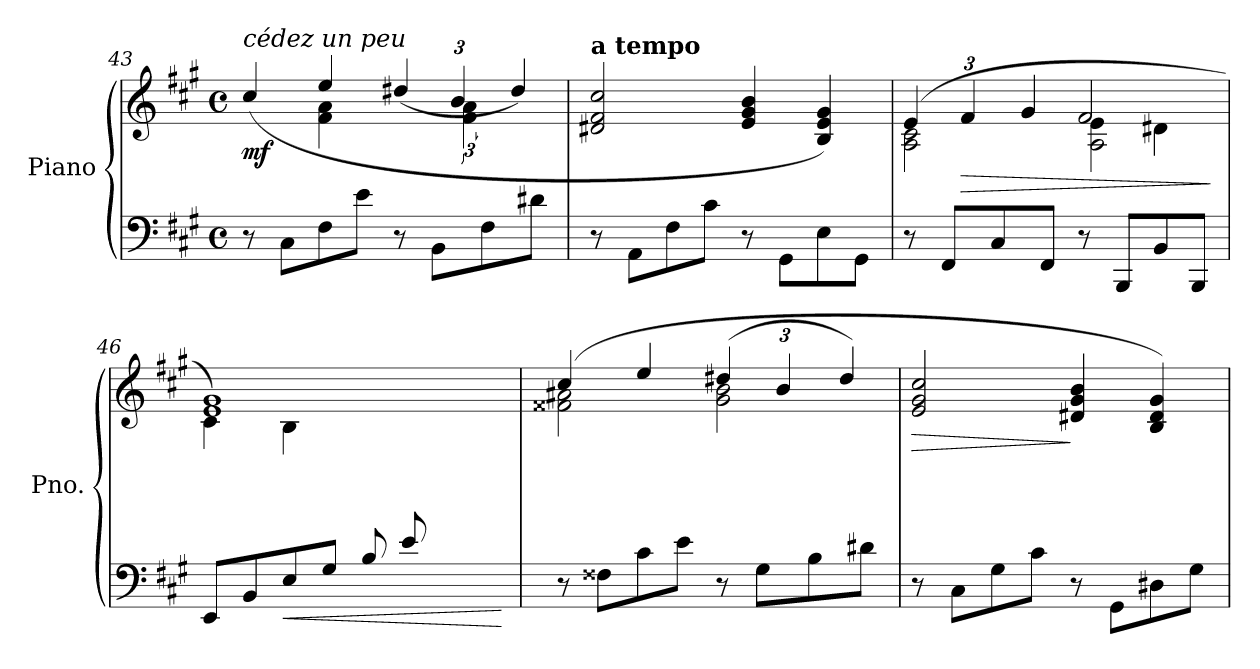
**kern	**kern	**dynam
*part1	*part1	*part1
*staff2	*staff1	*staff1/2
*I"Piano	*	*
*I'Pno.	*	*
*clefF4	*clefG2	*
*k[f#c#g#]	*k[f#c#g#]	*
*M4/4	*M4/4	*
*met(c)	*met(c)	*
=43	=43	=43
*	*^	*
!	!LO:TX:a:i:t=cédez un peu	!	!
!	!	!	!LO:DY:b
8r	(4cc#/	4ryy	mf
8C#\L	.	.	.
8F#\	4ee/	4f#\ 4a\	.
8e\J	.	.	.
*	*Xbrackettup	*brackettup	*
8r	(6dd#X/	6ryy	.
8BB\L	.	.	.
.	6b/	6f#\ 6a\	.
8F#\	.	.	.
.	6dd#/)	6ryy	.
8d#X\J	.	.	.
*	*v	*v	*
!!LO:LB:g=z
=44	=44	=44
!	!LO:TX:a:B:t=a tempo	!
8r	2d#X/ 2f#/ 2cc#/	.
8AA\L	.	.
8F#\	.	.
8c#\J	.	.
8r	4e/ 4g#/ 4b/	.
8GG#\L	.	.
8E\	4B/ 4e/ 4g#/)	.
8GG#\J	.	.
=45	=45	=45
*	*Xbrackettup	*
*	*^	*
8r	(6e/	2A\ 2c#\	.
8FF#/L	.	.	.
!	!	!	!LO:HP:b
.	6f#/	.	>
8C#/	.	.	.
.	6g#/	.	.
8FF#/J	.	.	.
!	!	!LO:N:n=1:head=open	!
8r	2f#/	4A\ 4e\	.
8BBB/L	.	.	.
8BB/	.	4d#X\	.
8BBB/J	.	.	.
*	*v	*v	*
.	.	]
=46	=46	=46
*	*^	*
*	*	*^	*
(8EE/L	1e 1g#)	4c#\	2.ryy	.
8BB/	.	.	.	.
!	!	!	!	!LO:HP:b=2
8E/	.	4B\	.	<
8G#/J	.	.	.	.
8B/L	.	2ryy	.	.
8e/	.	.	.	.
4ryy	.	.	8g#\	.
.	.	.	8b\J)	.
*	*v	*v	*v	*
.	.	[
=47	=47	=47
*	*^	*
8r	(4cc#/	2f##X\ 2a#X\	.
8F##X\L	.	.	.
8c#\	4ee/	.	.
8e\J	.	.	.
8r	(6dd#X/	2g#\ 2b\	.
8G#\L	.	.	.
.	6b/	.	.
8B\	.	.	.
.	6dd#/)	.	.
8d#X\J	.	.	.
*	*v	*v	*
!!LO:LB:g=z
=48	=48	=48
!	!	!LO:HP:b
8r	2e/ 2g#/ 2cc#/	>
8C#\L	.	.
8G#\	.	.
8c#\J	.	.
8r	4d#X/ 4g#/ 4b/	]
8GG#\L	.	.
8D#X\	4B/ 4d#/ 4g#/)	.
8G#\J	.	.
=	=	=
*-	*-	*-
